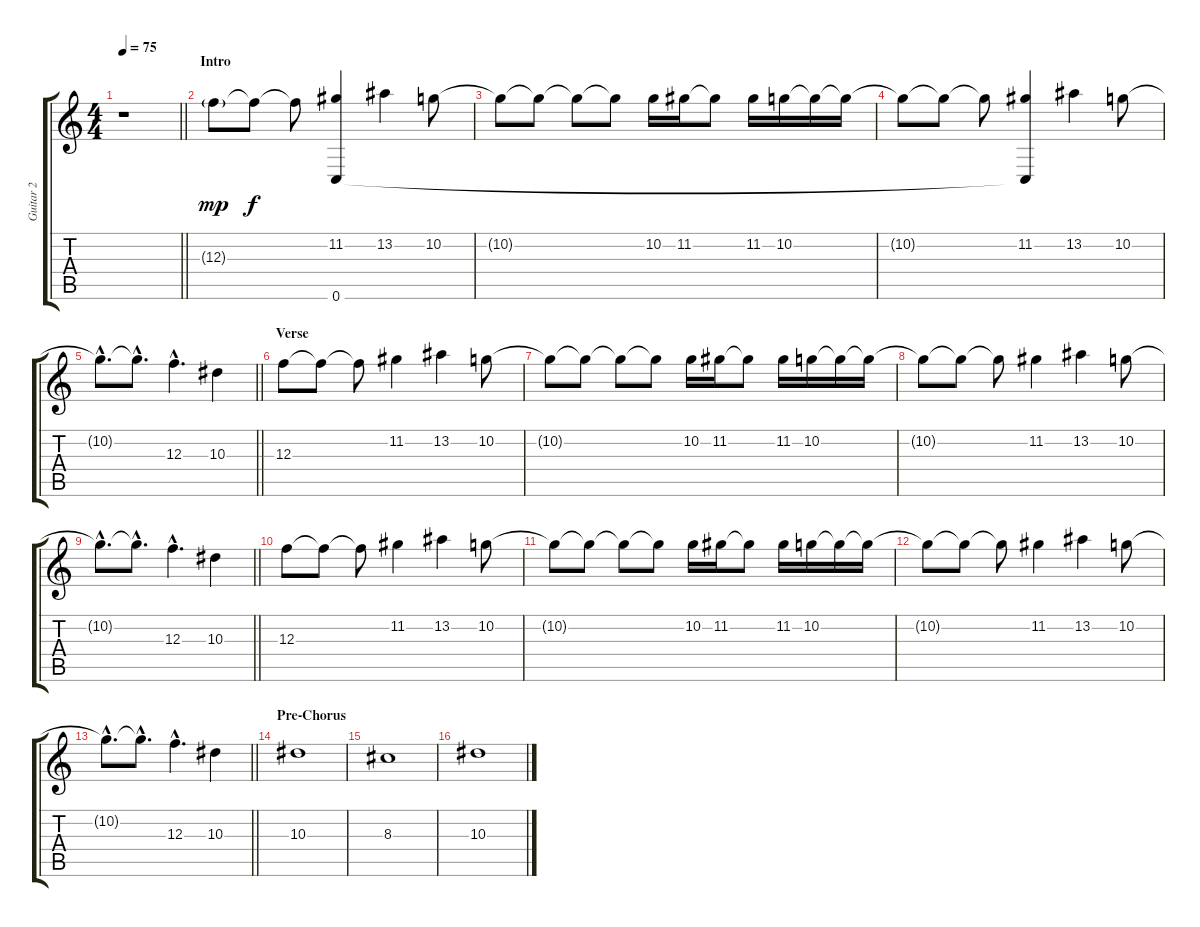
\track ("Guitar 2" "Guitar 2") {instrument distortionguitar}
\staff {score tabs}
\tuning (D4 A3 F3 C3 G2 C2) {hide}
\ts (4 4)
\tempo 75
\clef g2
\barLineRight lightlight
\ks c
r.1{dy mp instrument distortionguitar} |
\section ("" "Intro")
12.3{g}.8{volume 7 instrument electricguitarjazz} 12.3{t}.8{dy f} 12.3{t}.8 (11.2 0.6).4 13.2.4 10.2.8 |
10.2{t}.8 10.2{t}.8 10.2{t}.8 10.2{t}.8 10.2.16 11.2.16 11.2{t}.8 11.2.16 10.2.16 10.2{t}.16 10.2{t}.16 |
10.2{t}.8 10.2{t}.8 10.2{t}.8 (11.2 0.6{t}).4 13.2.4 10.2.8 |
\barLineRight lightlight
10.2{hac t}.8{d} 10.2{hac t}.8{d} 12.3{hac}.4{d} 10.3.4 |
\section ("" "Verse")
12.3.8 12.3{t}.8 12.3{t}.8 11.2.4 13.2.4 10.2.8 |
10.2{t}.8 10.2{t}.8 10.2{t}.8 10.2{t}.8 10.2.16 11.2.16 11.2{t}.8 11.2.16 10.2.16 10.2{t}.16 10.2{t}.16 |
10.2{t}.8 10.2{t}.8 10.2{t}.8 11.2.4 13.2.4 10.2.8 |
\barLineRight lightlight
10.2{hac t}.8{d} 10.2{hac t}.8{d} 12.3{hac}.4{d} 10.3.4 |
12.3.8 12.3{t}.8 12.3{t}.8 11.2.4 13.2.4 10.2.8 |
10.2{t}.8 10.2{t}.8 10.2{t}.8 10.2{t}.8 10.2.16 11.2.16 11.2{t}.8 11.2.16 10.2.16 10.2{t}.16 10.2{t}.16 |
10.2{t}.8 10.2{t}.8 10.2{t}.8 11.2.4 13.2.4 10.2.8 |
\barLineRight lightlight
10.2{hac t}.8{d} 10.2{hac t}.8{d} 12.3{hac}.4{d} 10.3.4 |
\section ("" "Pre-Chorus")
10.3.1 |
8.3.1 |
10.3.1
